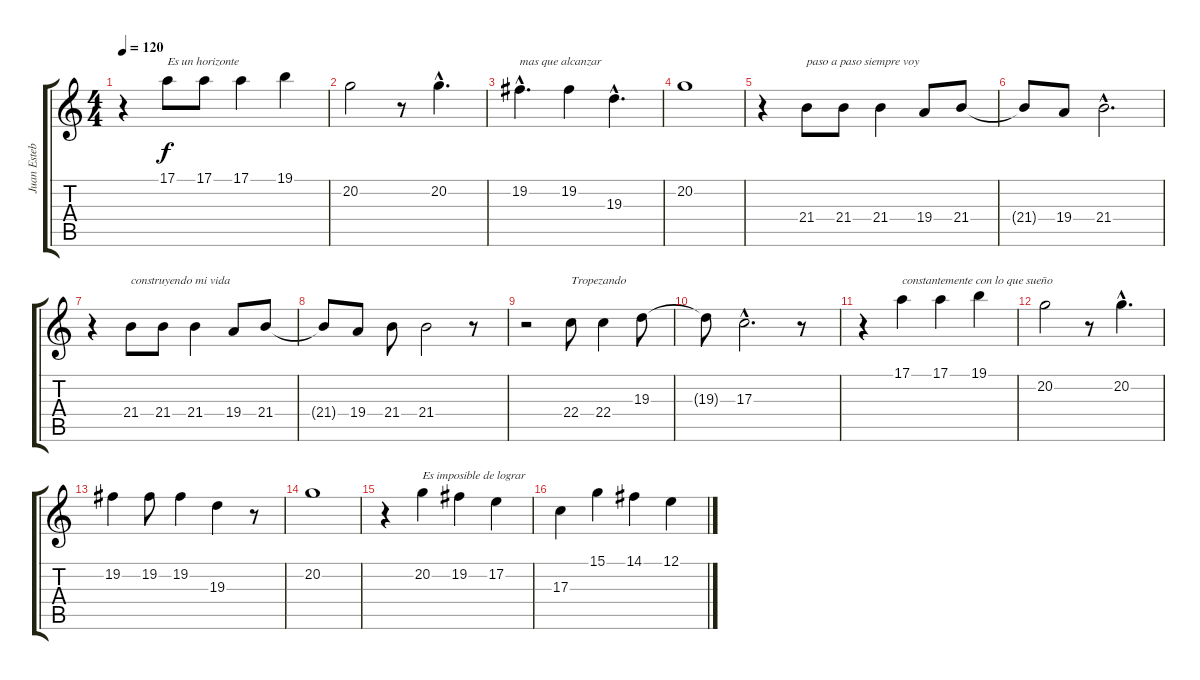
\track ("Juan Esteban" "Juan Esteb") {instrument synthvoice}
\staff {score tabs}
\tuning (E4 B3 G3 D3 A2 E2) {hide}
\ts (4 4)
\tempo 120
\clef g2
\ks c
r.4{dy f} 17.1.8{txt "Es un horizonte"} 17.1.8 17.1.4 19.1.4 |
20.2.2 r.8 20.2{hac}.4{d} |
19.2{hac}.4{d txt "mas que alcanzar"} 19.2.4 19.3{hac}.4{d} |
20.2.1 |
r.4 21.4.8{txt "paso a paso siempre voy"} 21.4.8 21.4.4 19.4.8 21.4.8 |
21.4{t}.8 19.4.8 21.4{hac}.2{d} |
r.4 21.4.8{txt "construyendo mi vida"} 21.4.8 21.4.4 19.4.8 21.4.8 |
21.4{t}.8 19.4.8 21.4.8 21.4.2 r.8 |
r.2 22.4.8{txt "Tropezando"} 22.4.4 19.3.8 |
19.3{t}.8 17.3{hac}.2{d} r.8 |
r.4 17.1.4{txt "constantemente con lo que sueño"} 17.1.4 19.1.4 |
20.2.2 r.8 20.2{hac}.4{d} |
19.2.4 19.2.8 19.2.4 19.3.4 r.8 |
20.2.1 |
r.4 20.2.4{txt "Es imposible de lograr"} 19.2.4 17.2.4 |
17.3.4 15.1.4 14.1.4 12.1.4
